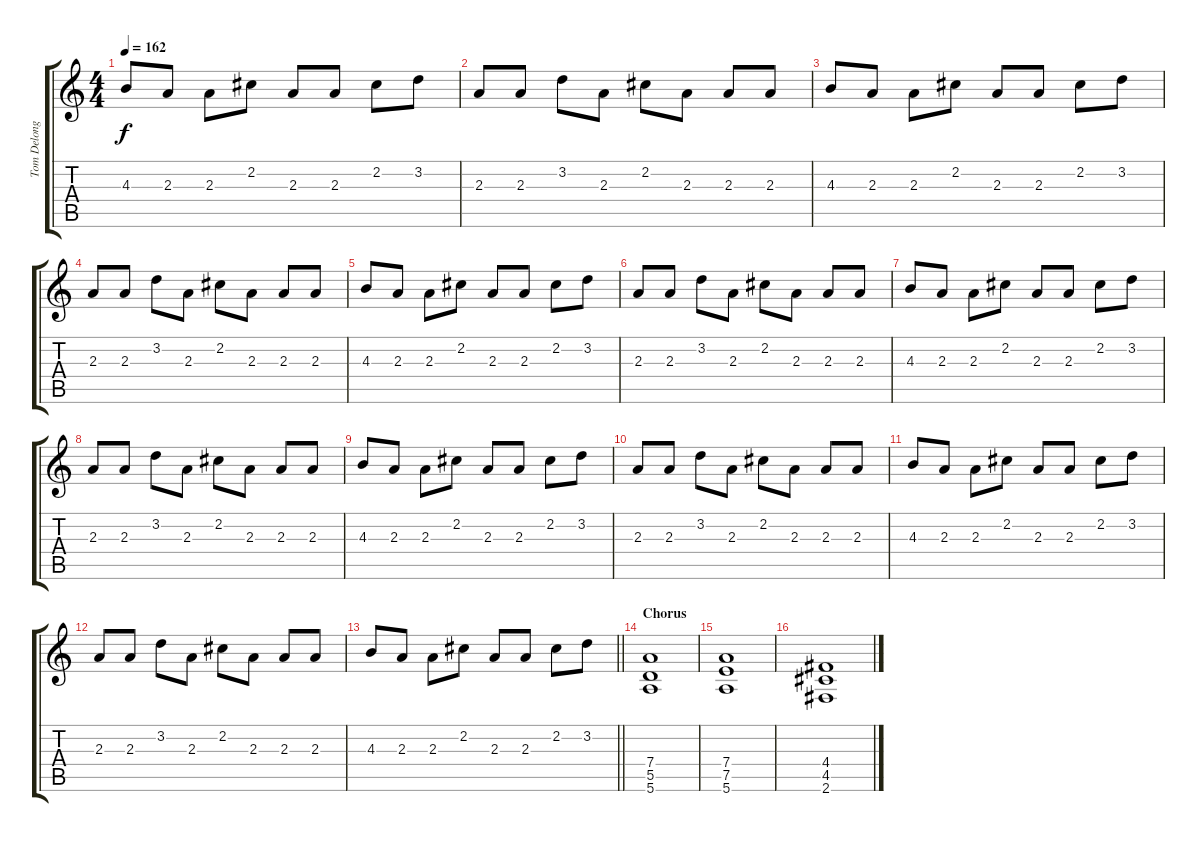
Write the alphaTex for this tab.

\track ("Tom Delonge - Vocals" "Tom Delong") {instrument distortionguitar}
\staff {score tabs}
\tuning (E4 B3 G3 D3 A2 E2) {hide}
\ts (4 4)
\tempo 162
\clef g2
\ks c
4.3.8{dy f} 2.3.8 2.3.8 2.2.8 2.3.8 2.3.8 2.2.8 3.2.8 |
2.3.8 2.3.8 3.2.8 2.3.8 2.2.8 2.3.8 2.3.8 2.3.8 |
4.3.8 2.3.8 2.3.8 2.2.8 2.3.8 2.3.8 2.2.8 3.2.8 |
2.3.8 2.3.8 3.2.8 2.3.8 2.2.8 2.3.8 2.3.8 2.3.8 |
4.3.8 2.3.8 2.3.8 2.2.8 2.3.8 2.3.8 2.2.8 3.2.8 |
2.3.8 2.3.8 3.2.8 2.3.8 2.2.8 2.3.8 2.3.8 2.3.8 |
4.3.8 2.3.8 2.3.8 2.2.8 2.3.8 2.3.8 2.2.8 3.2.8 |
2.3.8 2.3.8 3.2.8 2.3.8 2.2.8 2.3.8 2.3.8 2.3.8 |
4.3.8 2.3.8 2.3.8 2.2.8 2.3.8 2.3.8 2.2.8 3.2.8 |
2.3.8 2.3.8 3.2.8 2.3.8 2.2.8 2.3.8 2.3.8 2.3.8 |
4.3.8 2.3.8 2.3.8 2.2.8 2.3.8 2.3.8 2.2.8 3.2.8 |
2.3.8 2.3.8 3.2.8 2.3.8 2.2.8 2.3.8 2.3.8 2.3.8 |
\barLineRight lightlight
4.3.8 2.3.8 2.3.8 2.2.8 2.3.8 2.3.8 2.2.8 3.2.8 |
\section ("" "Chorus")
(7.4 5.5 5.6).1 |
(7.4 7.5 5.6).1 |
(4.4 4.5 2.6).1
